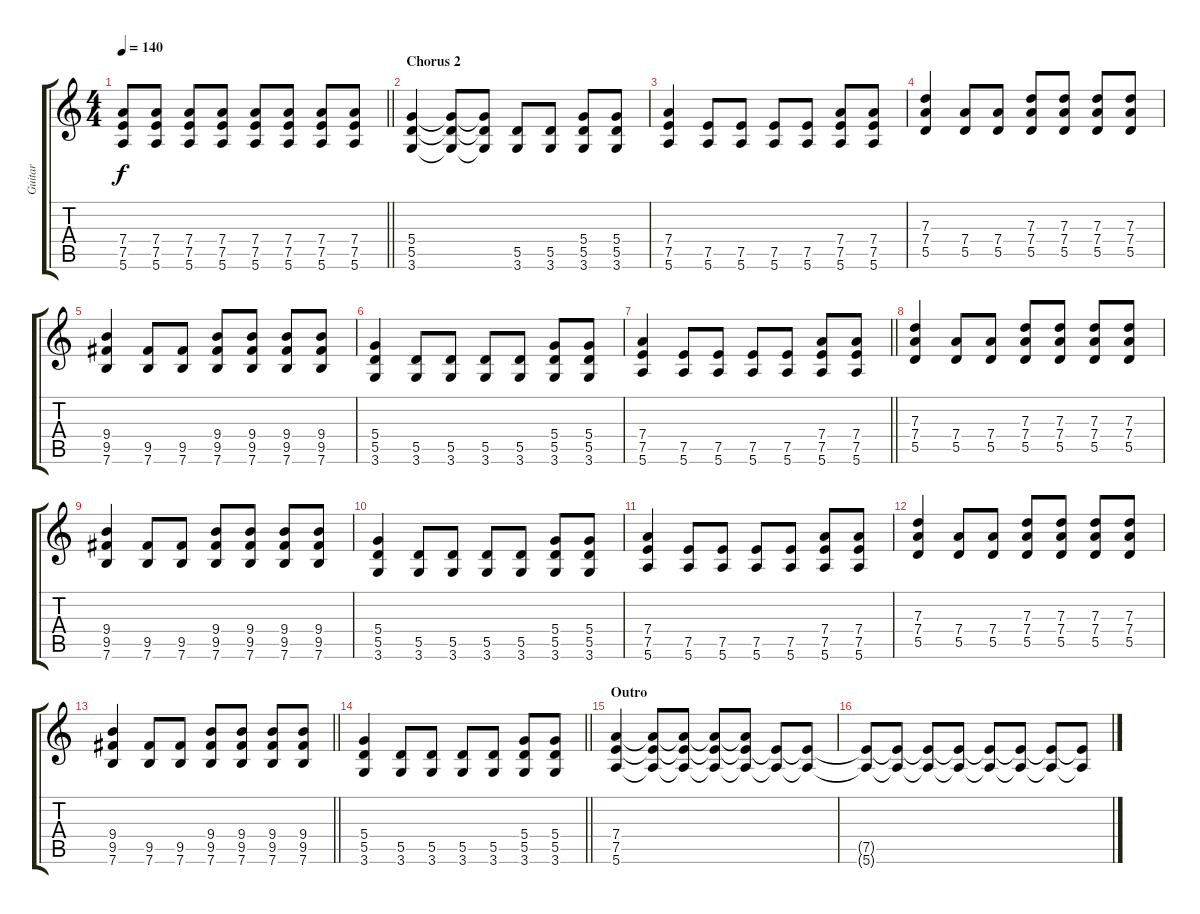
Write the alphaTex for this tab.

\track ("Guitar" "Guitar") {instrument overdrivenguitar}
\staff {score tabs}
\tuning (E4 B3 G3 D3 A2 E2) {hide}
\ts (4 4)
\tempo 140
\clef g2
\barLineRight lightlight
\ks c
(7.4 7.5 5.6).8{dy f} (7.4 7.5 5.6).8 (7.4 7.5 5.6).8 (7.4 7.5 5.6).8 (7.4 7.5 5.6).8 (7.4 7.5 5.6).8 (7.4 7.5 5.6).8 (7.4 7.5 5.6).8 |
\section ("" "Chorus 2")
(5.4 5.5 3.6).4 (5.4{t} 5.5{t} 3.6{t}).8 (5.4{t} 5.5{t} 3.6{t}).8 (5.5 3.6).8 (5.5 3.6).8 (5.4 5.5 3.6).8 (5.4 5.5 3.6).8 |
(7.4 7.5 5.6).4 (7.5 5.6).8 (7.5 5.6).8 (7.5 5.6).8 (7.5 5.6).8 (7.4 7.5 5.6).8 (7.4 7.5 5.6).8 |
(7.3 7.4 5.5).4 (7.4 5.5).8 (7.4 5.5).8 (7.3 7.4 5.5).8 (7.3 7.4 5.5).8 (7.3 7.4 5.5).8 (7.3 7.4 5.5).8 |
(9.4 9.5 7.6).4 (9.5 7.6).8 (9.5 7.6).8 (9.4 9.5 7.6).8 (9.4 9.5 7.6).8 (9.4 9.5 7.6).8 (9.4 9.5 7.6).8 |
(5.4 5.5 3.6).4 (5.5 3.6).8 (5.5 3.6).8 (5.5 3.6).8 (5.5 3.6).8 (5.4 5.5 3.6).8 (5.4 5.5 3.6).8 |
\barLineRight lightlight
(7.4 7.5 5.6).4 (7.5 5.6).8 (7.5 5.6).8 (7.5 5.6).8 (7.5 5.6).8 (7.4 7.5 5.6).8 (7.4 7.5 5.6).8 |
(7.3 7.4 5.5).4 (7.4 5.5).8 (7.4 5.5).8 (7.3 7.4 5.5).8 (7.3 7.4 5.5).8 (7.3 7.4 5.5).8 (7.3 7.4 5.5).8 |
(9.4 9.5 7.6).4 (9.5 7.6).8 (9.5 7.6).8 (9.4 9.5 7.6).8 (9.4 9.5 7.6).8 (9.4 9.5 7.6).8 (9.4 9.5 7.6).8 |
(5.4 5.5 3.6).4 (5.5 3.6).8 (5.5 3.6).8 (5.5 3.6).8 (5.5 3.6).8 (5.4 5.5 3.6).8 (5.4 5.5 3.6).8 |
(7.4 7.5 5.6).4 (7.5 5.6).8 (7.5 5.6).8 (7.5 5.6).8 (7.5 5.6).8 (7.4 7.5 5.6).8 (7.4 7.5 5.6).8 |
(7.3 7.4 5.5).4 (7.4 5.5).8 (7.4 5.5).8 (7.3 7.4 5.5).8 (7.3 7.4 5.5).8 (7.3 7.4 5.5).8 (7.3 7.4 5.5).8 |
\barLineRight lightlight
(9.4 9.5 7.6).4 (9.5 7.6).8 (9.5 7.6).8 (9.4 9.5 7.6).8 (9.4 9.5 7.6).8 (9.4 9.5 7.6).8 (9.4 9.5 7.6).8 |
\barLineRight lightlight
(5.4 5.5 3.6).4 (5.5 3.6).8 (5.5 3.6).8 (5.5 3.6).8 (5.5 3.6).8 (5.4 5.5 3.6).8 (5.4 5.5 3.6).8 |
\section ("" "Outro")
(7.4 7.5 5.6).4 (7.4{t} 7.5{t} 5.6{t}).8 (7.4{t} 7.5{t} 5.6{t}).8 (7.4{t} 7.5{t} 5.6{t}).8 (7.4{t} 7.5{t} 5.6{t}).8 (7.5{t} 5.6{t}).8 (7.5{t} 5.6{t}).8 |
(7.5{t} 5.6{t}).8 (7.5{t} 5.6{t}).8 (7.5{t} 5.6{t}).8 (7.5{t} 5.6{t}).8 (7.5{t} 5.6{t}).8 (7.5{t} 5.6{t}).8 (7.5{t} 5.6{t}).8 (7.5{t} 5.6{t}).8
